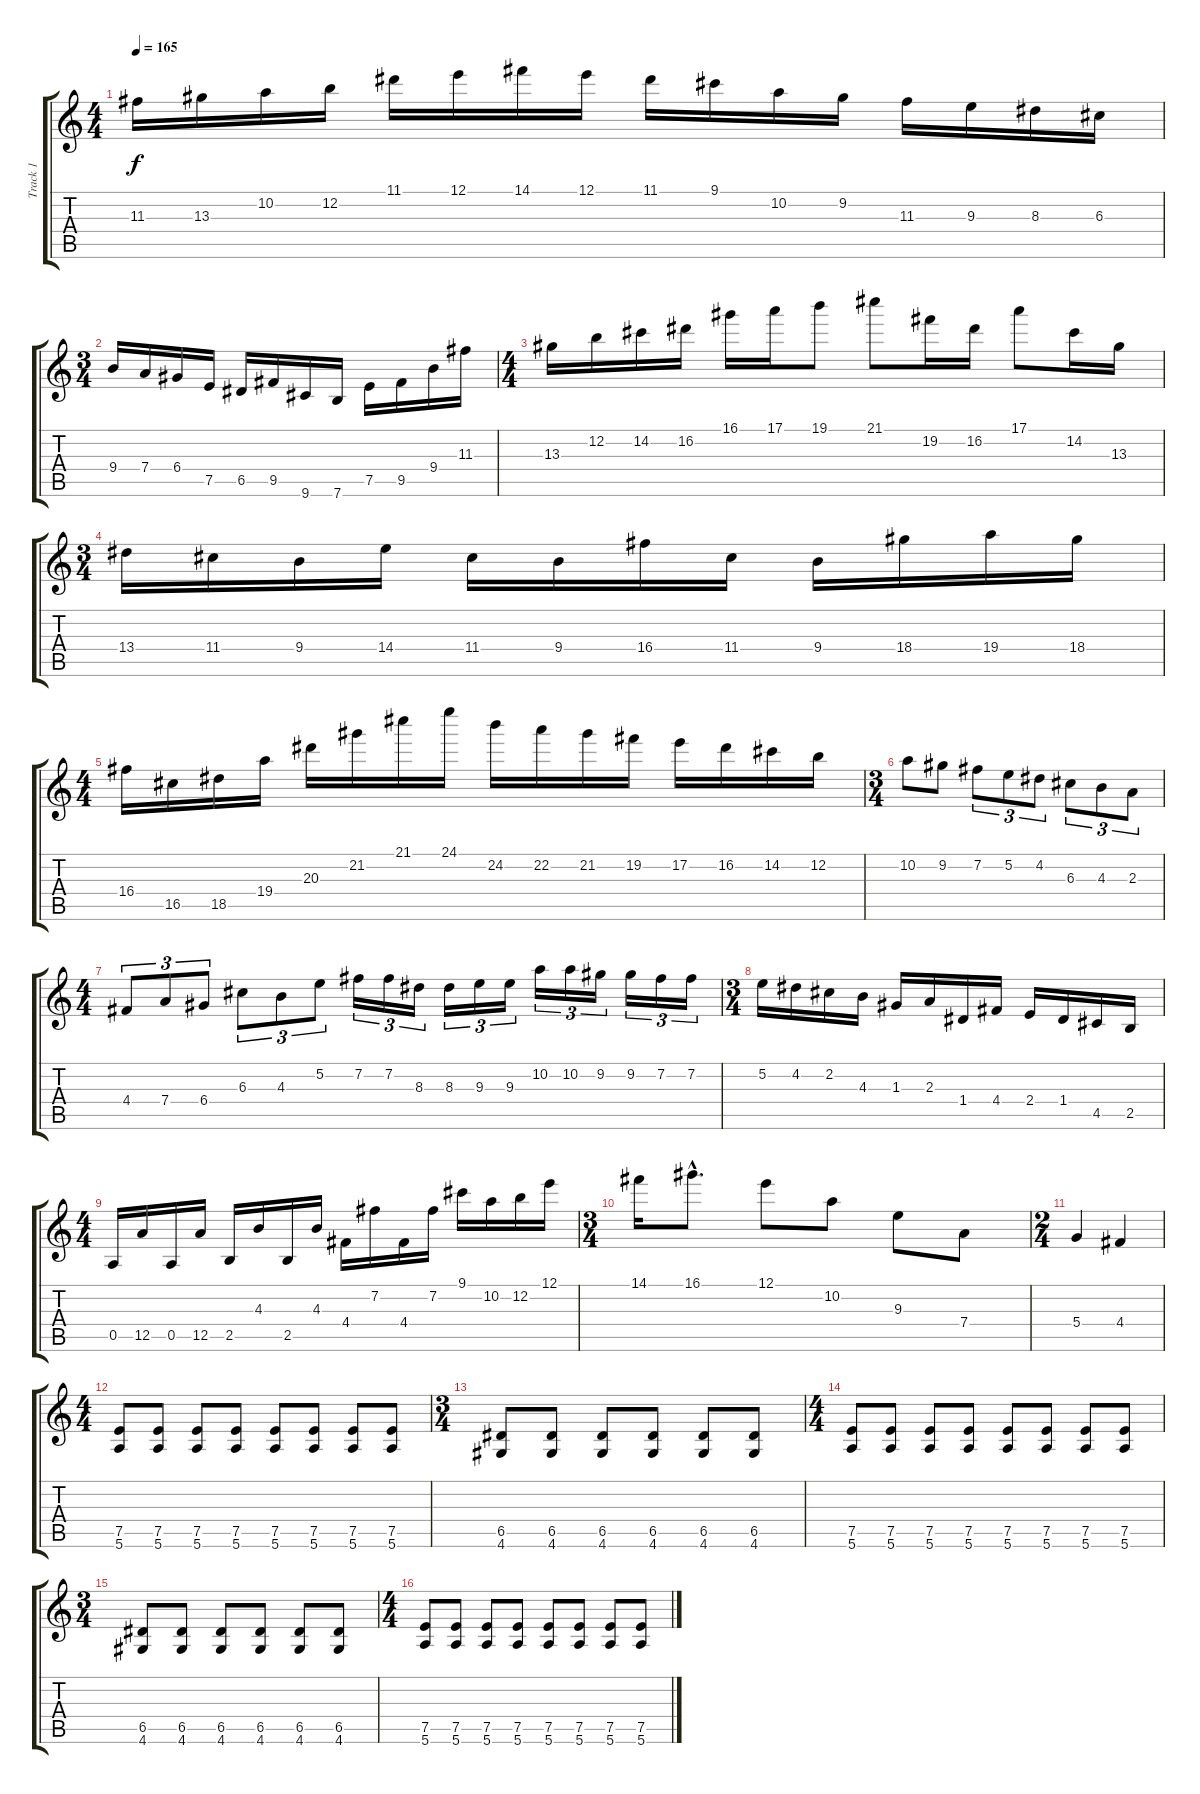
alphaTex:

\track ("Track 1" "Track 1") {instrument distortionguitar}
\staff {score tabs}
\tuning (E4 B3 G3 D3 A2 E2) {hide}
\ts (4 4)
\tempo 165
\clef g2
\ks c
11.3.16{dy f} 13.3.16 10.2.16 12.2.16 11.1.16 12.1.16 14.1.16 12.1.16 11.1.16 9.1.16 10.2.16 9.2.16 11.3.16 9.3.16 8.3.16 6.3.16 |
\ts (3 4)
9.4.16 7.4.16 6.4.16 7.5.16 6.5.16 9.5.16 9.6.16 7.6.16 7.5.16 9.5.16 9.4.16 11.3.16 |
\ts (4 4)
13.3.16 12.2.16 14.2.16 16.2.16 16.1.16 17.1.16 19.1.8 21.1.8 19.2.16 16.2.16 17.1.8 14.2.16 13.3.16 |
\ts (3 4)
13.4.16 11.4.16 9.4.16 14.4.16 11.4.16 9.4.16 16.4.16 11.4.16 9.4.16 18.4.16 19.4.16 18.4.16 |
\ts (4 4)
16.4.16 16.5.16 18.5.16 19.4.16 20.3.16 21.2.16 21.1.16 24.1.16 24.2.16 22.2.16 21.2.16 19.2.16 17.2.16 16.2.16 14.2.16 12.2.16 |
\ts (3 4)
10.2.8 9.2.8 7.2.8{tu (3 2)} 5.2.8{tu (3 2)} 4.2.8{tu (3 2)} 6.3.8{tu (3 2)} 4.3.8{tu (3 2)} 2.3.8{tu (3 2)} |
\ts (4 4)
4.4.8{tu (3 2)} 7.4.8{tu (3 2)} 6.4.8{tu (3 2)} 6.3.8{tu (3 2)} 4.3.8{tu (3 2)} 5.2.8{tu (3 2)} 7.2.16{tu (3 2)} 7.2.16{tu (3 2)} 8.3.16{tu (3 2)} 8.3.16{tu (3 2)} 9.3.16{tu (3 2)} 9.3.16{tu (3 2)} 10.2.16{tu (3 2)} 10.2.16{tu (3 2)} 9.2.16{tu (3 2)} 9.2.16{tu (3 2)} 7.2.16{tu (3 2)} 7.2.16{tu (3 2)} |
\ts (3 4)
5.2.16 4.2.16 2.2.16 4.3.16 1.3.16 2.3.16 1.4.16 4.4.16 2.4.16 1.4.16 4.5.16 2.5.16 |
\ts (4 4)
0.5.16 12.5.16 0.5.16 12.5.16 2.5.16 4.3.16 2.5.16 4.3.16 4.4.16 7.2.16 4.4.16 7.2.16 9.1.16 10.2.16 12.2.16 12.1.16 |
\ts (3 4)
14.1.16 16.1{hac}.8{d} 12.1.8 10.2.8 9.3.8 7.4.8 |
\ts (2 4)
5.4.4 4.4.4 |
\ts (4 4)
(7.5 5.6).8 (7.5 5.6).8 (7.5 5.6).8 (7.5 5.6).8 (7.5 5.6).8 (7.5 5.6).8 (7.5 5.6).8 (7.5 5.6).8 |
\ts (3 4)
(6.5 4.6).8 (6.5 4.6).8 (6.5 4.6).8 (6.5 4.6).8 (6.5 4.6).8 (6.5 4.6).8 |
\ts (4 4)
(7.5 5.6).8 (7.5 5.6).8 (7.5 5.6).8 (7.5 5.6).8 (7.5 5.6).8 (7.5 5.6).8 (7.5 5.6).8 (7.5 5.6).8 |
\ts (3 4)
(6.5 4.6).8 (6.5 4.6).8 (6.5 4.6).8 (6.5 4.6).8 (6.5 4.6).8 (6.5 4.6).8 |
\ts (4 4)
(7.5 5.6).8 (7.5 5.6).8 (7.5 5.6).8 (7.5 5.6).8 (7.5 5.6).8 (7.5 5.6).8 (7.5 5.6).8 (7.5 5.6).8
